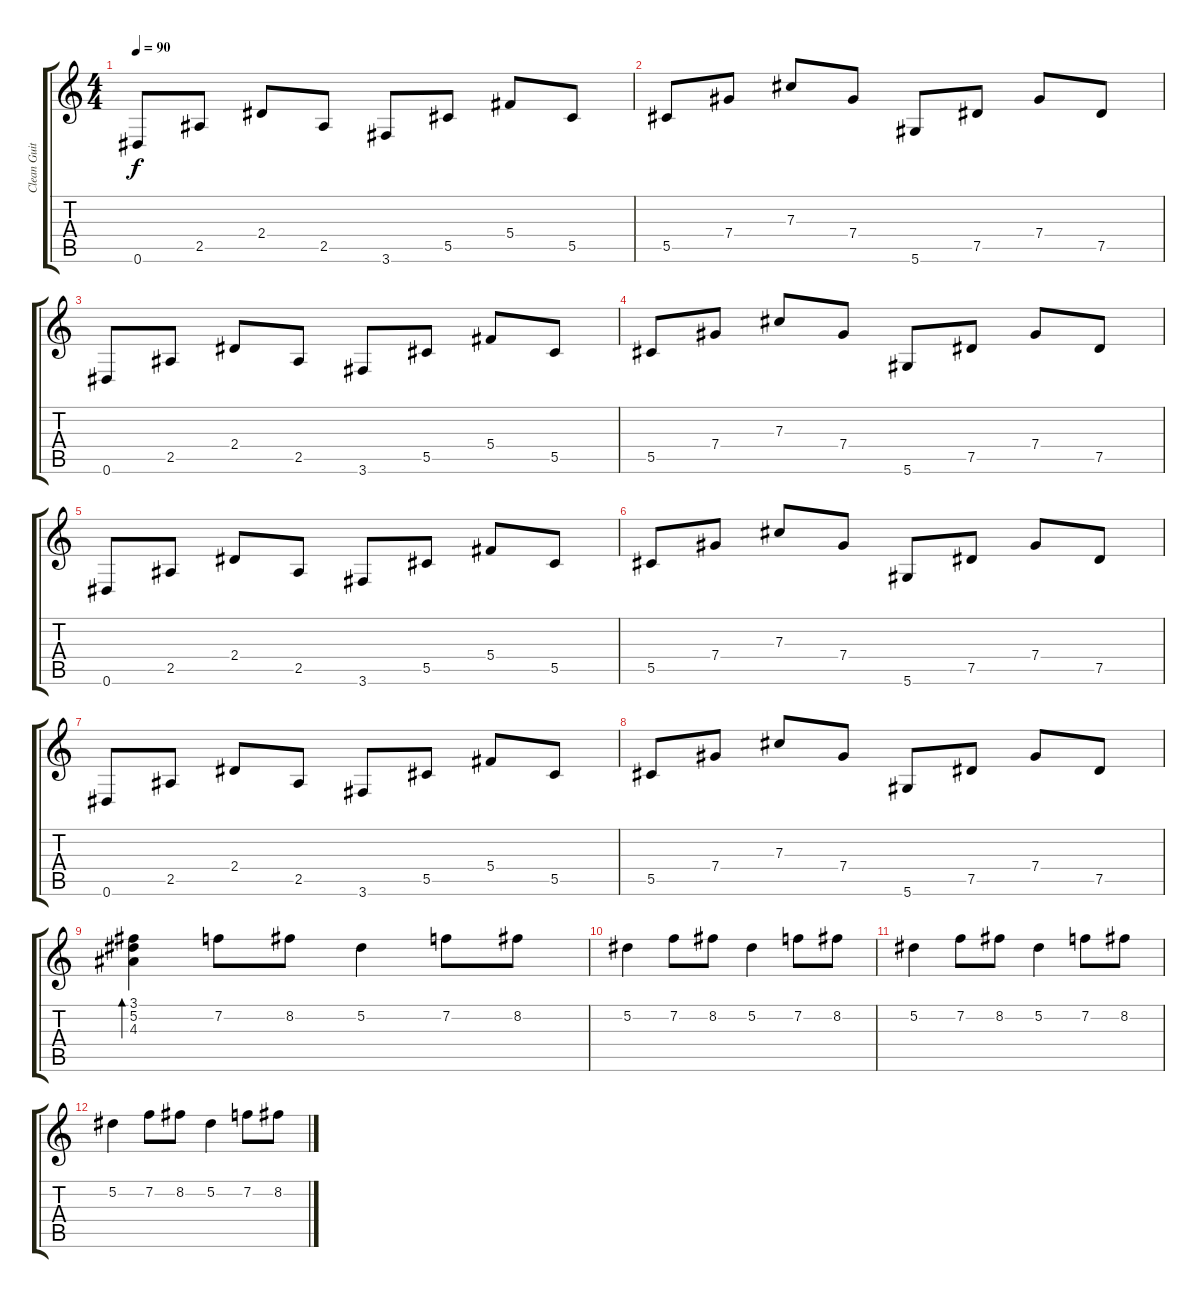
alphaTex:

\track ("Clean Guitar" "Clean Guit") {instrument electricguitarclean}
\staff {score tabs}
\tuning (Eb4 Bb3 Gb3 Db3 Ab2 Eb2) {hide}
\ts (4 4)
\tempo 90
\clef g2
\ks c
0.6.8{dy f instrument electricguitarclean} 2.5.8 2.4.8 2.5.8 3.6.8 5.5.8 5.4.8 5.5.8 |
5.5.8 7.4.8 7.3.8 7.4.8 5.6.8 7.5.8 7.4.8 7.5.8 |
0.6.8 2.5.8 2.4.8 2.5.8 3.6.8 5.5.8 5.4.8 5.5.8 |
5.5.8 7.4.8 7.3.8 7.4.8 5.6.8 7.5.8 7.4.8 7.5.8 |
0.6.8 2.5.8 2.4.8 2.5.8 3.6.8 5.5.8 5.4.8 5.5.8 |
5.5.8 7.4.8 7.3.8 7.4.8 5.6.8 7.5.8 7.4.8 7.5.8 |
0.6.8 2.5.8 2.4.8 2.5.8 3.6.8 5.5.8 5.4.8 5.5.8 |
5.5.8 7.4.8 7.3.8 7.4.8 5.6.8 7.5.8 7.4.8 7.5.8 |
(3.1 5.2 4.3).4{bd 240} 7.2.8 8.2.8 5.2.4 7.2.8 8.2.8 |
5.2.4 7.2.8 8.2.8 5.2.4 7.2.8 8.2.8 |
5.2.4 7.2.8 8.2.8 5.2.4 7.2.8 8.2.8 |
5.2.4 7.2.8 8.2.8 5.2.4 7.2.8 8.2.8
